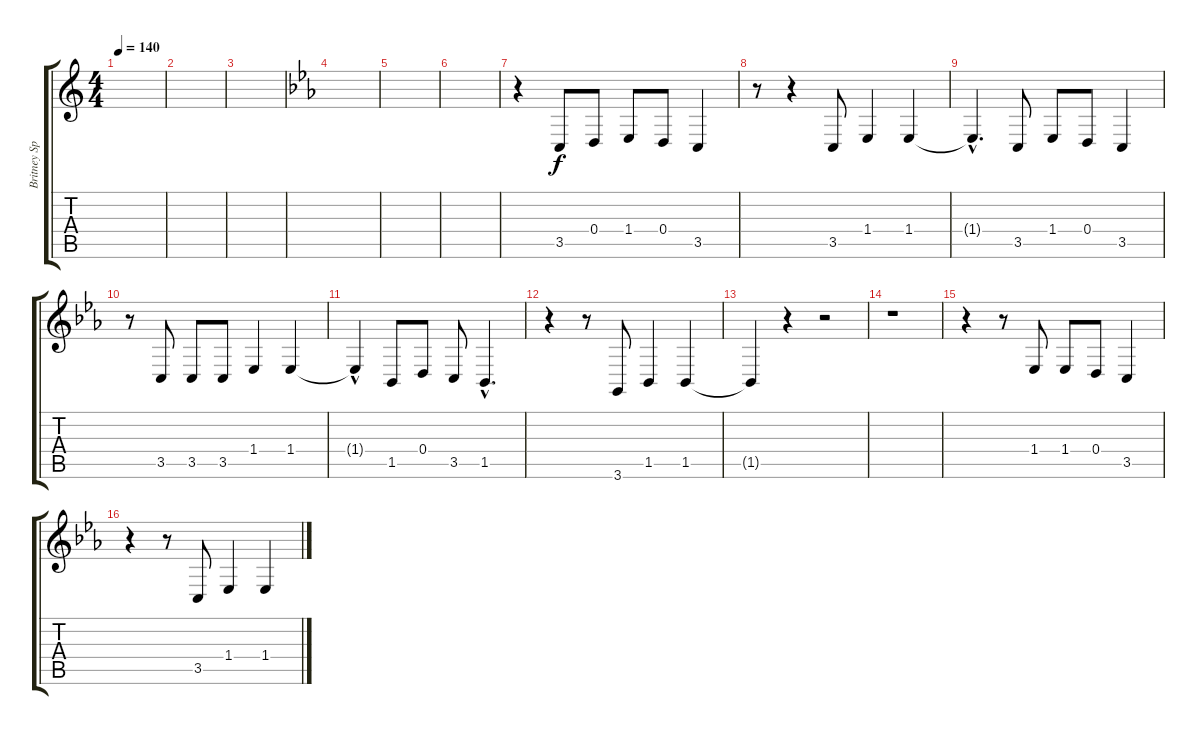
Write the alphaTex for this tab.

\track ("Britney Spears" "Britney Sp") {instrument shakuhachi}
\staff {score tabs}
\tuning (E4 B3 G3 D3 A2 E2) {hide}
\ts (4 4)
\tempo 140
\clef g2
\ks c
|
|
|
\ks eb
|
|
|
r.4 3.5.8 0.4.8 1.4.8 0.4.8 3.5.4 |
r.8 r.4 3.5.8 1.4.4 1.4.4 |
1.4{hac t}.4{d} 3.5.8 1.4.8 0.4.8 3.5.4 |
r.8 3.5.8 3.5.8 3.5.8 1.4.4 1.4.4 |
1.4{hac t}.4 1.5.8 0.4.8 3.5.8 1.5{hac}.4{d} |
r.4 r.8 3.6.8 1.5.4 1.5.4 |
1.5{t}.4 r.4 r.2 |
r.1 |
r.4 r.8 1.4.8 1.4.8 0.4.8 3.5.4 |
r.4 r.8 3.5.8 1.4.4 1.4.4
